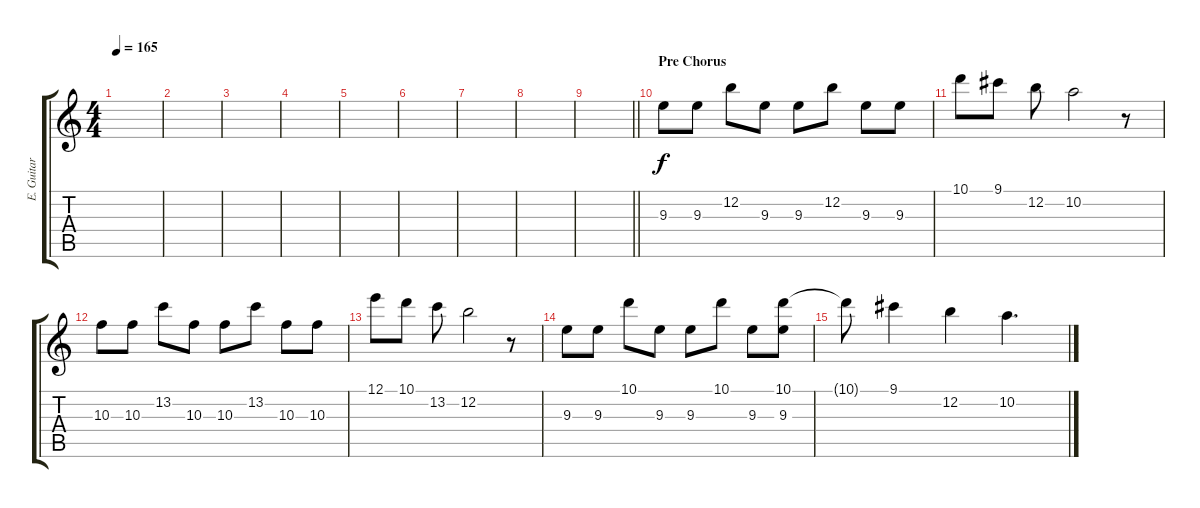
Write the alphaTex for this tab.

\track ("E. Guitar I" "E. Guitar ") {instrument distortionguitar}
\staff {score tabs}
\tuning (E4 B3 G3 D3 A2 E2) {hide}
\ts (4 4)
\tempo 165
\clef g2
\ks c
|
|
|
|
|
|
|
|
\barLineRight lightlight
|
\section ("" "Pre Chorus")
9.3.8 9.3.8 12.2.8 9.3.8 9.3.8 12.2.8 9.3.8 9.3.8 |
10.1.8 9.1.8 12.2.8 10.2.2 r.8 |
10.3.8 10.3.8 13.2.8 10.3.8 10.3.8 13.2.8 10.3.8 10.3.8 |
12.1.8 10.1.8 13.2.8 12.2.2 r.8 |
9.3.8 9.3.8 10.1.8 9.3.8 9.3.8 10.1.8 9.3.8 (10.1 9.3).8 |
10.1{t}.8 9.1.4 12.2.4 10.2.4{d}
